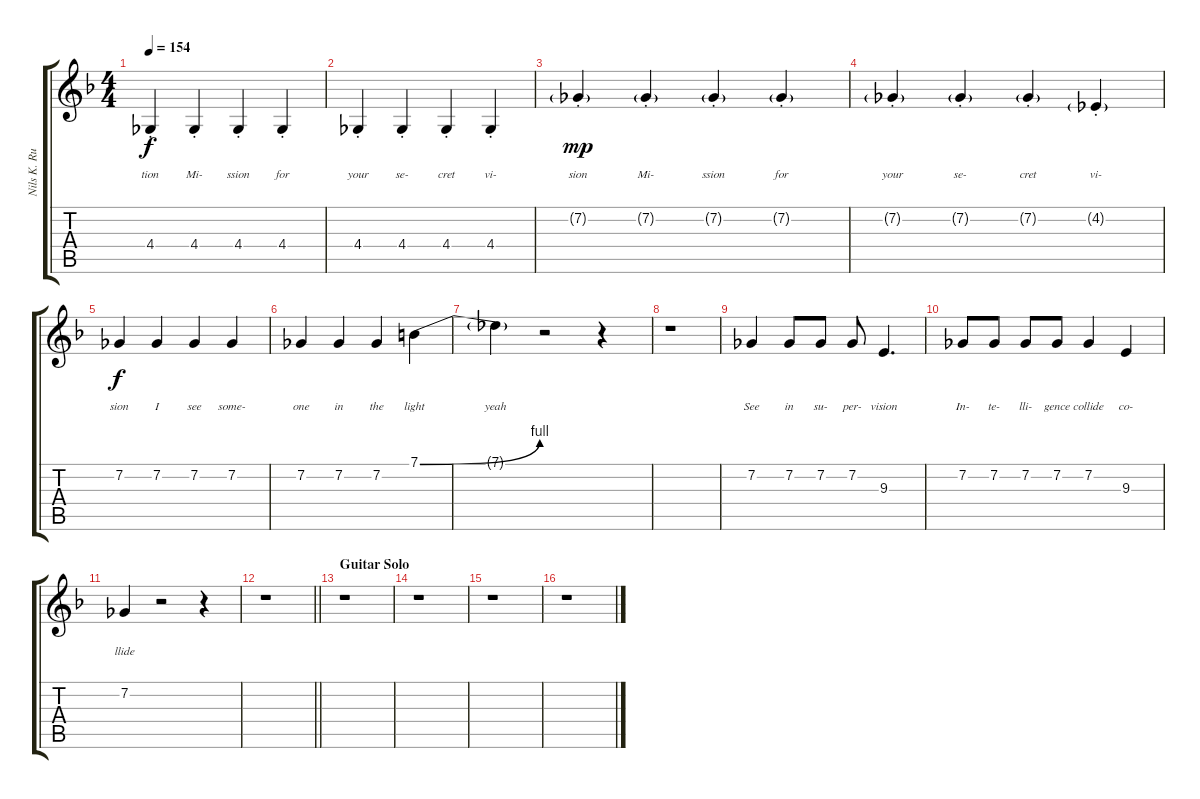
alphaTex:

\track ("Nils K. Rue" "Nils K. Ru") {instrument trumpet}
\staff {score tabs}
\tuning (E4 B3 G3 D3 A2 E2) {hide}
\ts (4 4)
\tempo 154
\clef g2
\ks f
4.4{st}.4{lyrics (0 "") lyrics (1 "") lyrics (2 "tion") lyrics (3 "") lyrics (4 "") dy f} 4.4{st}.4{lyrics (0 "") lyrics (1 "") lyrics (2 "Mi-") lyrics (3 "") lyrics (4 "")} 4.4{st}.4{lyrics (0 "") lyrics (1 "") lyrics (2 "ssion") lyrics (3 "") lyrics (4 "")} 4.4{st}.4{lyrics (0 "") lyrics (1 "") lyrics (2 "for") lyrics (3 "") lyrics (4 "")} |
4.4{st}.4{lyrics (0 "") lyrics (1 "") lyrics (2 "your") lyrics (3 "") lyrics (4 "")} 4.4{st}.4{lyrics (0 "") lyrics (1 "") lyrics (2 "se-") lyrics (3 "") lyrics (4 "")} 4.4{st}.4{lyrics (0 "") lyrics (1 "") lyrics (2 "cret") lyrics (3 "") lyrics (4 "")} 4.4{st}.4{lyrics (0 "") lyrics (1 "") lyrics (2 "vi-") lyrics (3 "") lyrics (4 "")} |
7.2{g st}.4{lyrics (0 "") lyrics (1 "") lyrics (2 "sion") lyrics (3 "") lyrics (4 "") dy mp} 7.2{g st}.4{lyrics (0 "") lyrics (1 "") lyrics (2 "Mi-") lyrics (3 "") lyrics (4 "")} 7.2{g st}.4{lyrics (0 "") lyrics (1 "") lyrics (2 "ssion") lyrics (3 "") lyrics (4 "")} 7.2{g st}.4{lyrics (0 "") lyrics (1 "") lyrics (2 "for") lyrics (3 "") lyrics (4 "")} |
7.2{g st}.4{lyrics (0 "") lyrics (1 "") lyrics (2 "your") lyrics (3 "") lyrics (4 "")} 7.2{g st}.4{lyrics (0 "") lyrics (1 "") lyrics (2 "se-") lyrics (3 "") lyrics (4 "")} 7.2{g st}.4{lyrics (0 "") lyrics (1 "") lyrics (2 "cret") lyrics (3 "") lyrics (4 "")} 4.2{g st}.4{lyrics (0 "") lyrics (1 "") lyrics (2 "vi-") lyrics (3 "") lyrics (4 "")} |
7.2.4{lyrics (0 "") lyrics (1 "") lyrics (2 "sion") lyrics (3 "") lyrics (4 "") dy f} 7.2.4{lyrics (0 "") lyrics (1 "") lyrics (2 "I") lyrics (3 "") lyrics (4 "")} 7.2.4{lyrics (0 "") lyrics (1 "") lyrics (2 "see") lyrics (3 "") lyrics (4 "")} 7.2.4{lyrics (0 "") lyrics (1 "") lyrics (2 "some-") lyrics (3 "") lyrics (4 "")} |
7.2.4{lyrics (0 "") lyrics (1 "") lyrics (2 "one") lyrics (3 "") lyrics (4 "")} 7.2.4{lyrics (0 "") lyrics (1 "") lyrics (2 "in") lyrics (3 "") lyrics (4 "")} 7.2.4{lyrics (0 "") lyrics (1 "") lyrics (2 "the") lyrics (3 "") lyrics (4 "")} 7.1{be (bend 0 0 60 4)}.4{lyrics (0 "") lyrics (1 "") lyrics (2 "light") lyrics (3 "") lyrics (4 "")} |
7.1{t}.4{lyrics (0 "") lyrics (1 "") lyrics (2 "yeah") lyrics (3 "") lyrics (4 "")} r.2 r.4 |
r.1 |
7.2.4{lyrics (0 "") lyrics (1 "") lyrics (2 "See") lyrics (3 "") lyrics (4 "")} 7.2.8{lyrics (0 "") lyrics (1 "") lyrics (2 "in") lyrics (3 "") lyrics (4 "")} 7.2.8{lyrics (0 "") lyrics (1 "") lyrics (2 "su-") lyrics (3 "") lyrics (4 "")} 7.2.8{lyrics (0 "") lyrics (1 "") lyrics (2 "per-") lyrics (3 "") lyrics (4 "")} 9.3.4{d lyrics (0 "") lyrics (1 "") lyrics (2 "vision") lyrics (3 "") lyrics (4 "")} |
7.2.8{lyrics (0 "") lyrics (1 "") lyrics (2 "In-") lyrics (3 "") lyrics (4 "")} 7.2.8{lyrics (0 "") lyrics (1 "") lyrics (2 "te-") lyrics (3 "") lyrics (4 "")} 7.2.8{lyrics (0 "") lyrics (1 "") lyrics (2 "lli-") lyrics (3 "") lyrics (4 "")} 7.2.8{lyrics (0 "") lyrics (1 "") lyrics (2 "gence") lyrics (3 "") lyrics (4 "")} 7.2.4{lyrics (0 "") lyrics (1 "") lyrics (2 "collide") lyrics (3 "") lyrics (4 "")} 9.3.4{lyrics (0 "") lyrics (1 "") lyrics (2 "co-") lyrics (3 "") lyrics (4 "")} |
7.2.4{lyrics (0 "") lyrics (1 "") lyrics (2 "llide") lyrics (3 "") lyrics (4 "")} r.2 r.4 |
\barLineRight lightlight
r.1 |
\section ("" "Guitar Solo")
r.1 |
r.1 |
r.1 |
r.1
